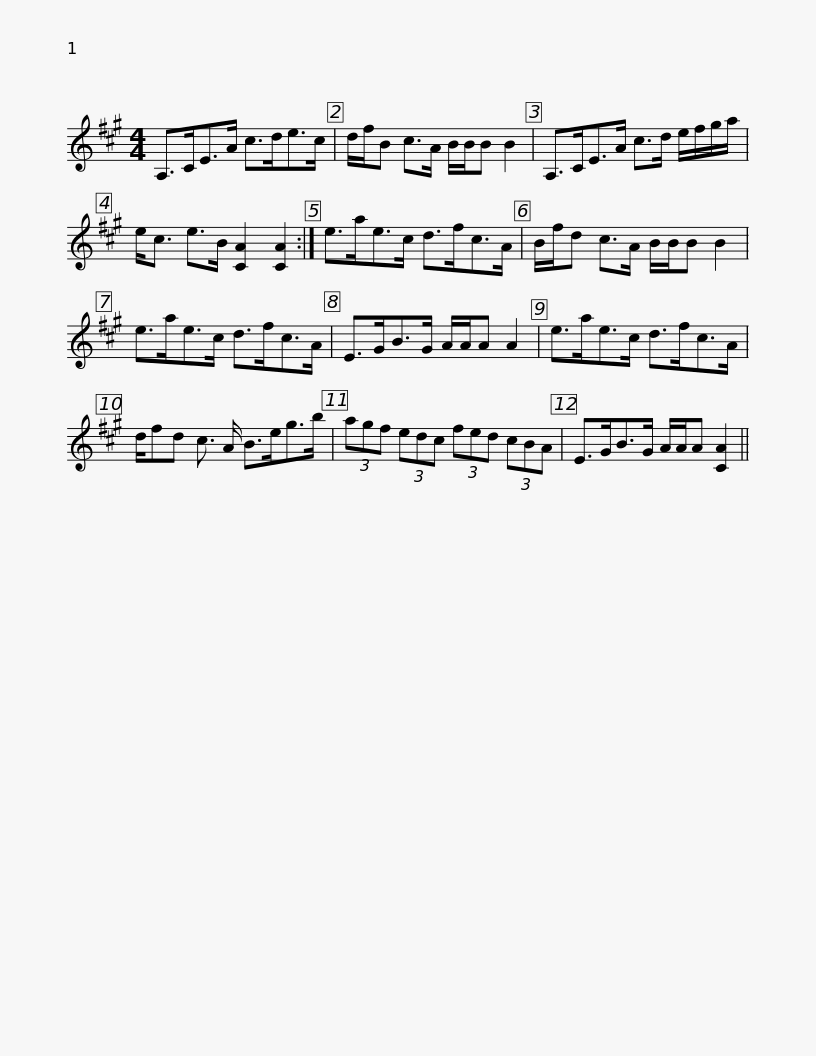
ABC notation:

X:1
L:1/8
M:4/4
I:linebreak $
K:A
V:1 treble
V:1
 A,>CE>A c>de>c | d/f/B c>A B/B/B B2 | A,>CE>A c>d e/f/g/a/ | e<c e>B [CA]2 [CA]2 :|$ e>ae>c d>fc>A | %5
 B/f/d c>A B/B/B B2 | e>ae>c d>fc>A | E>GB>G A/A/A A2 |$ e>ae>c d>fc>A | d/fd c3/2 A/ B>eg>b | %10
 (3agf (3edc (3fed (3cBA | E>GB>G A/A/A [CA]2 || %12
